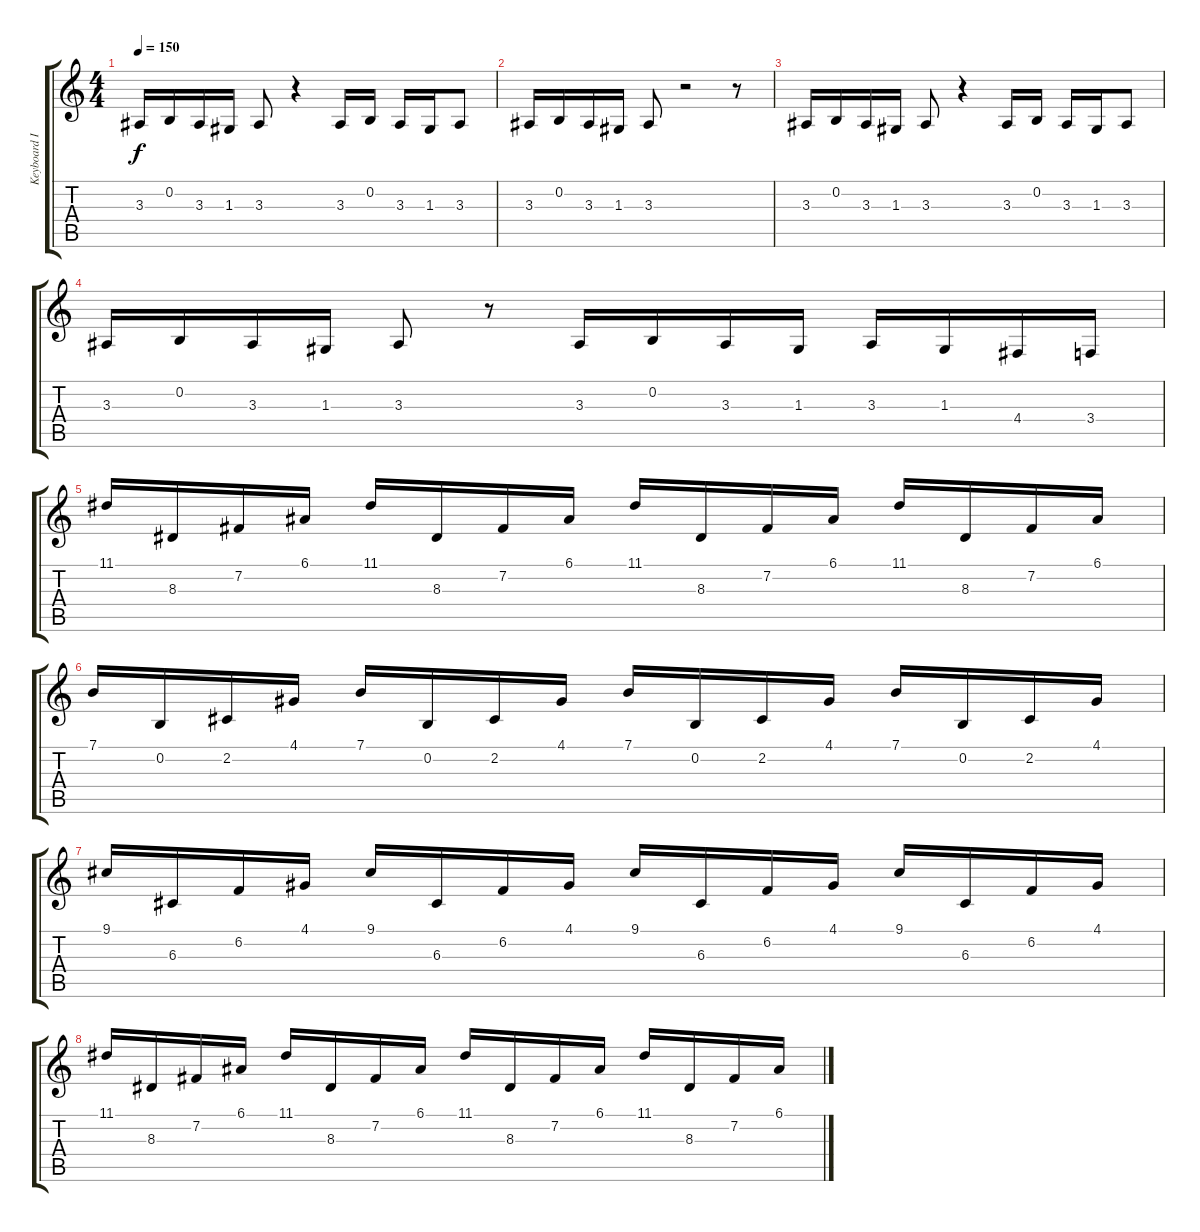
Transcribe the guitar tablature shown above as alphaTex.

\track ("Keyboard I" "Keyboard I") {instrument harpsichord}
\staff {score tabs}
\tuning (E4 B3 G3 D3 A2 E2) {hide}
\ts (4 4)
\tempo 150
\clef g2
\ks c
3.3.16{dy f} 0.2.16 3.3.16 1.3.16 3.3.8 r.4 3.3.16 0.2.16 3.3.16 1.3.16 3.3.8 |
3.3.16 0.2.16 3.3.16 1.3.16 3.3.8 r.2 r.8 |
3.3.16 0.2.16 3.3.16 1.3.16 3.3.8 r.4 3.3.16 0.2.16 3.3.16 1.3.16 3.3.8 |
3.3.16 0.2.16 3.3.16 1.3.16 3.3.8 r.8 3.3.16 0.2.16 3.3.16 1.3.16 3.3.16 1.3.16 4.4.16 3.4.16 |
11.1.16 8.3.16 7.2.16 6.1.16 11.1.16 8.3.16 7.2.16 6.1.16 11.1.16 8.3.16 7.2.16 6.1.16 11.1.16 8.3.16 7.2.16 6.1.16 |
7.1.16 0.2.16 2.2.16 4.1.16 7.1.16 0.2.16 2.2.16 4.1.16 7.1.16 0.2.16 2.2.16 4.1.16 7.1.16 0.2.16 2.2.16 4.1.16 |
9.1.16 6.3.16 6.2.16 4.1.16 9.1.16 6.3.16 6.2.16 4.1.16 9.1.16 6.3.16 6.2.16 4.1.16 9.1.16 6.3.16 6.2.16 4.1.16 |
11.1.16 8.3.16 7.2.16 6.1.16 11.1.16 8.3.16 7.2.16 6.1.16 11.1.16 8.3.16 7.2.16 6.1.16 11.1.16 8.3.16 7.2.16 6.1.16
